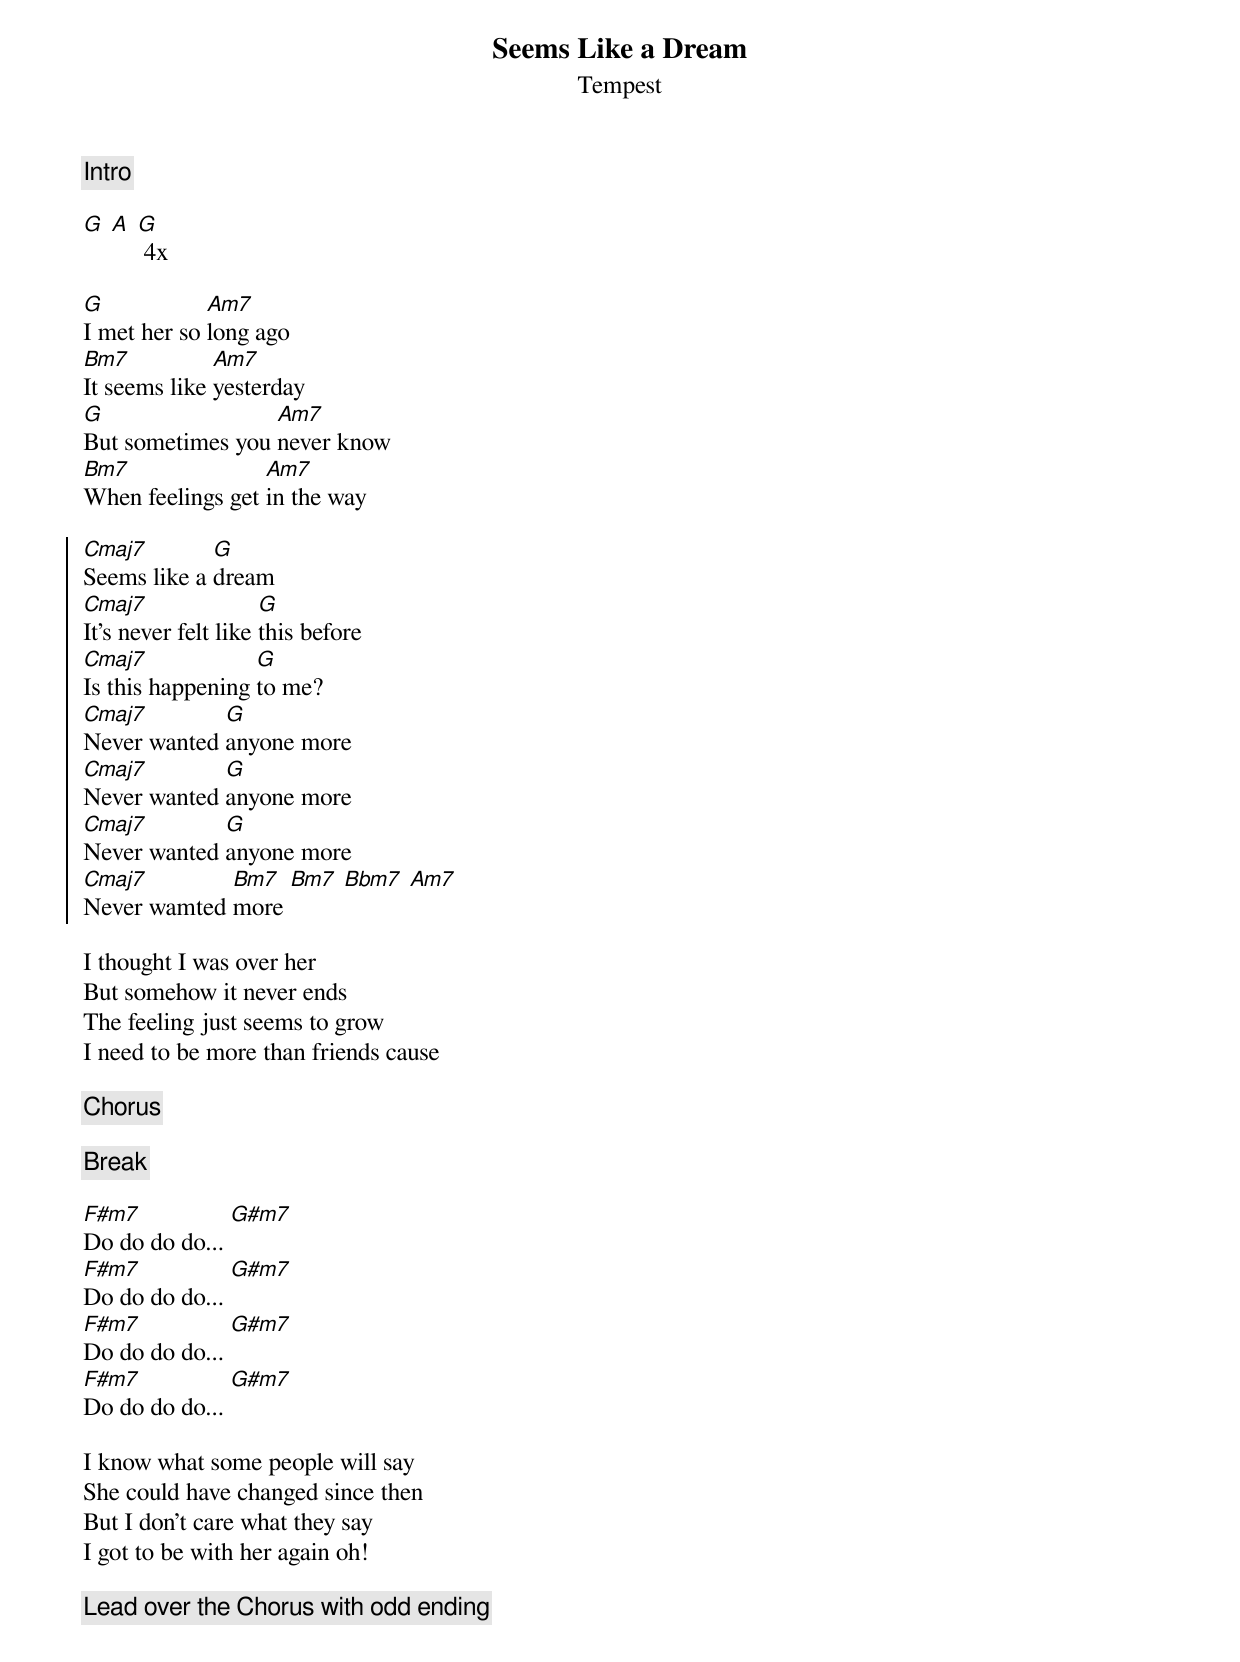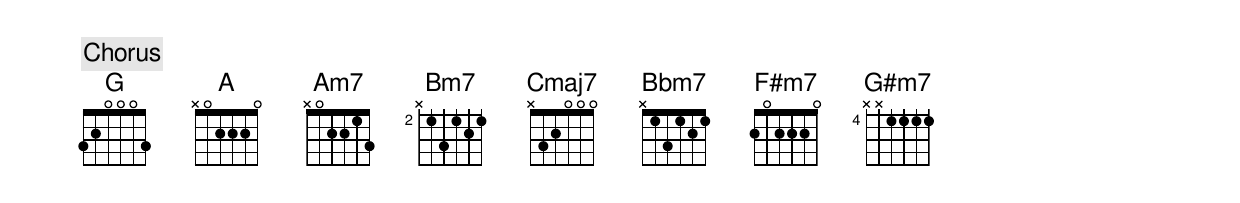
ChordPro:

{title:Seems Like a Dream}
{subtitle:Tempest}
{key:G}

{c:Intro}

[G] [A] [G] 4x

[G]I met her so [Am7]long ago
[Bm7]It seems like [Am7]yesterday
[G]But sometimes you [Am7]never know
[Bm7]When feelings get [Am7]in the way

{soc}
[Cmaj7]Seems like a [G]dream
[Cmaj7]It's never felt like [G]this before
[Cmaj7]Is this happening [G]to me?
[Cmaj7]Never wanted [G]anyone more
[Cmaj7]Never wanted [G]anyone more
[Cmaj7]Never wanted [G]anyone more
[Cmaj7]Never wamted [Bm7]more [Bm7] [Bbm7] [Am7]
{eoc}

I thought I was over her
But somehow it never ends
The feeling just seems to grow
I need to be more than friends cause

{c:Chorus}

{c:Break}

[F#m7]Do do do do... [G#m7]
[F#m7]Do do do do... [G#m7]
[F#m7]Do do do do... [G#m7]
[F#m7]Do do do do... [G#m7]

I know what some people will say
She could have changed since then
But I don't care what they say
I got to be with her again oh!

{c:Lead over the Chorus with odd ending}

{c:Chorus}
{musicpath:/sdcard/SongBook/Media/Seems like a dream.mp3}
